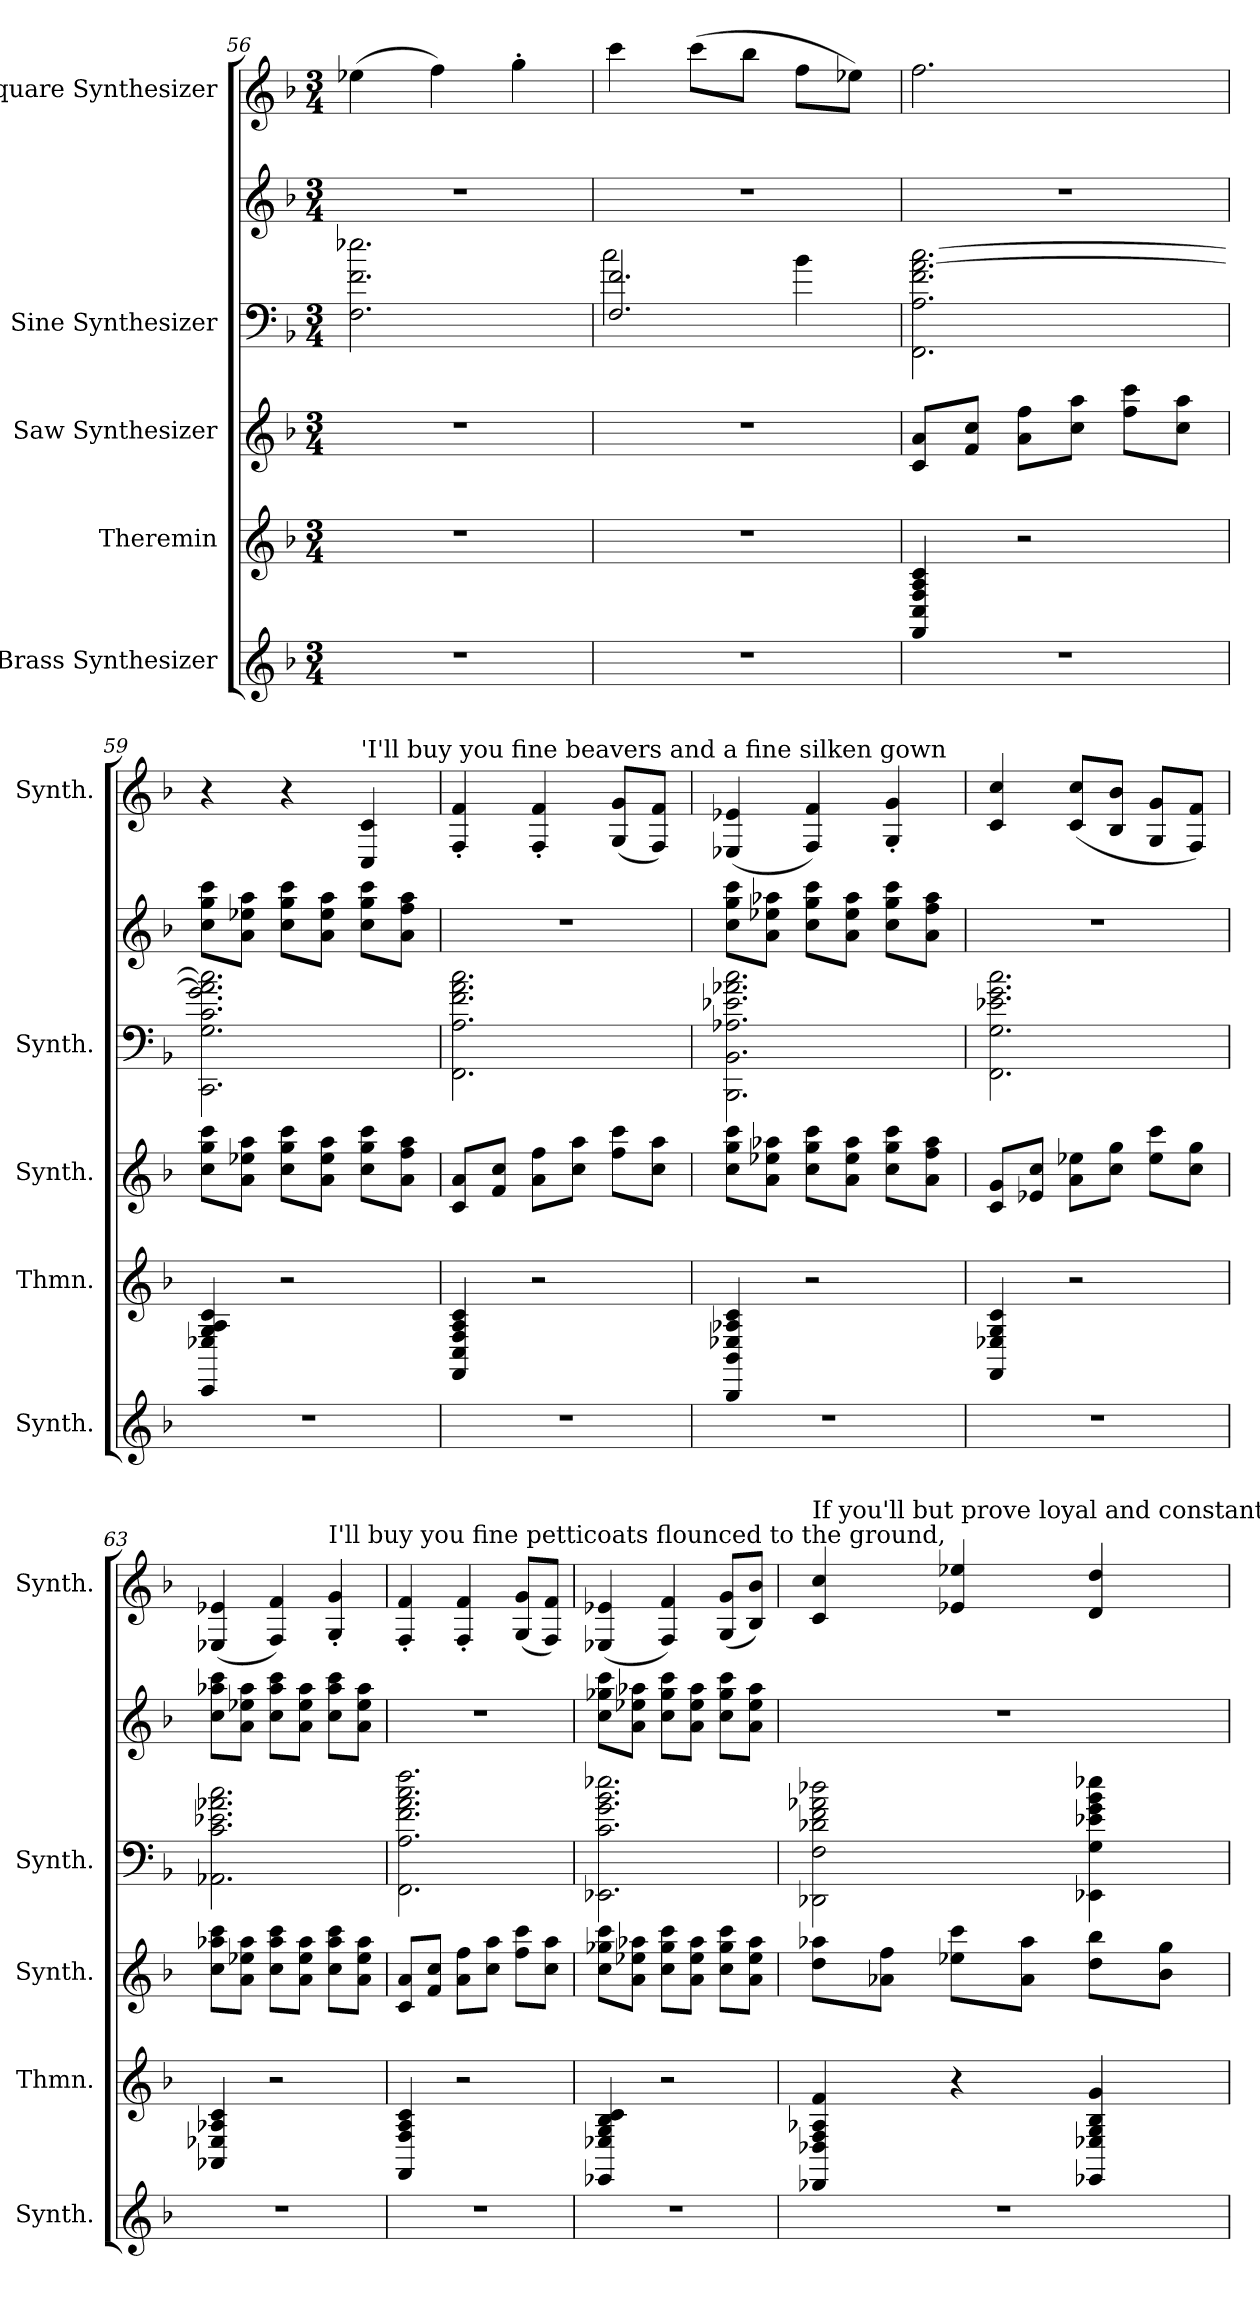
**kern	**kern	**kern	**dynam	**kern	**kern	**dynam	**kern	**dynam
*part5	*part4	*part3	*part3	*part2	*part2	*part2	*part1	*part1
*staff6	*staff5	*staff4	*staff4	*staff3	*staff2	*staff2/3	*staff1	*staff1
*I"Brass Synthesizer	*I"Theremin	*I"Saw Synthesizer	*	*I"Sine Synthesizer	*	*	*I"Square Synthesizer	*
*I'Synth.	*I'Thmn.	*I'Synth.	*	*I'Synth.	*	*	*I'Synth.	*
*clefG2	*clefG2	*clefG2	*	*clefF4	*clefG2	*	*clefG2	*
*k[b-]	*k[b-]	*k[b-]	*	*k[b-]	*k[b-]	*	*k[b-]	*
*M3/4	*M3/4	*M3/4	*	*M3/4	*M3/4	*	*M3/4	*
=56	=56	=56	=56	=56	=56	=56	=56	=56
2.r	2.r	2.r	.	2.F\ 2.f\ 2.ee-X\	2.r	.	(>4ee-X\	.
.	.	.	.	.	.	.	4ff\)	.
.	.	.	.	.	.	.	4gg'\	.
=57	=57	=57	=57	=57	=57	=57	=57	=57
*	*	*	*	*^	*	*	*	*
2.r	2.r	2.r	.	2.F/ 2.f/	2cc\	2.r	.	4ccc\	.
.	.	.	.	.	.	.	.	(>8ccc\L	.
.	.	.	.	.	.	.	.	8bb-\J	.
.	.	.	.	.	4b-\	.	.	8ff\L	.
.	.	.	.	.	.	.	.	8ee-X\J)	.
*	*	*	*	*v	*v	*	*	*	*
=58	=58	=58	=58	=58	=58	=58	=58	=58
!	!	!	!LO:DY:b	!	!	!	!	!
2.r	4FF/ 4C/ 4F/ 4A/ 4c/	8c/ 8a/L	other-dynamics	2.FF\ 2.A\ 2.f\ [2.a\ [2.cc\	2.r	.	2.ff\	.
.	.	8f/ 8cc/J	.	.	.	.	.	.
.	2r	8a\ 8ff\L	.	.	.	.	.	.
.	.	8cc\ 8aa\J	.	.	.	.	.	.
!	!	!	!LO:DY:b	!	!	!	!	!
.	.	8ff\ 8ccc\L	other-dynamics	.	.	.	.	.
.	.	8cc\ 8aa\J	.	.	.	.	.	.
=59	=59	=59	=59	=59	=59	=59	=59	=59
!	!	!	!LO:DY:b	!	!	!LO:DY:b	!	!
2.r	4CC/ 4E-X/ 4G/ 4A/ 4c/	8cc\ 8gg\ 8ccc\L	other-dynamics	2.CC\ 2.G\ 2.c\ 2.g\ 2.a\] 2.cc\]	8cc\ 8gg\ 8ccc\L	other-dynamics	4r	.
.	.	8a\ 8ee-X\ 8aa\J	.	.	8a\ 8ee-X\ 8aa\J	.	.	.
.	2r	8cc\ 8gg\ 8ccc\L	.	.	8cc\ 8gg\ 8ccc\L	.	4r	.
.	.	8a\ 8ee-\ 8aa\J	.	.	8a\ 8ee-\ 8aa\J	.	.	.
!	!	!	!	!	!	!	!LO:TX:a:t='I'll buy you fine beavers and a fine silken gown	!
!	!	!	!	!	!	!	!	!LO:DY:b
.	.	8cc\ 8gg\ 8ccc\L	.	.	8cc\ 8gg\ 8ccc\L	.	4C/ 4c/	other-dynamics
.	.	8a\ 8ff\ 8aa\J	.	.	8a\ 8ff\ 8aa\J	.	.	.
!!LO:PB:g=z
=60	=60	=60	=60	=60	=60	=60	=60	=60
!	!	!	!LO:DY:b	!	!	!	!	!
2.r	4FF/ 4C/ 4F/ 4A/ 4c/	8c/ 8a/L	other-dynamics	2.FF\ 2.A\ 2.f\ 2.a\ 2.cc\	2.r	.	4F/' 4f/'	.
.	.	8f/ 8cc/J	.	.	.	.	.	.
.	2r	8a\ 8ff\L	.	.	.	.	4F/' 4f/'	.
.	.	8cc\ 8aa\J	.	.	.	.	.	.
!	!	!	!LO:DY:b	!	!	!	!	!
.	.	8ff\ 8ccc\L	other-dynamics	.	.	.	(<8G/ 8g/L	.
.	.	8cc\ 8aa\J	.	.	.	.	8F/ 8f/J)	.
=61	=61	=61	=61	=61	=61	=61	=61	=61
!	!	!	!LO:DY:b	!	!	!LO:DY:b	!	!
2.r	4BBB-/ 4BB-/ 4E-X/ 4A-X/ 4c/	8cc\ 8gg\ 8ccc\L	other-dynamics	2.BBB-\ 2.BB-\ 2.A-X\ 2.e-X\ 2.a-X\ 2.cc\	8cc\ 8gg\ 8ccc\L	other-dynamics	(<4E-X/ 4e-X/	.
.	.	8a\ 8ee-X\ 8aa-X\J	.	.	8a\ 8ee-X\ 8aa-X\J	.	.	.
.	2r	8cc\ 8gg\ 8ccc\L	.	.	8cc\ 8gg\ 8ccc\L	.	4F/ 4f/)	.
.	.	8a\ 8ee-\ 8aa-\J	.	.	8a\ 8ee-\ 8aa-\J	.	.	.
.	.	8cc\ 8gg\ 8ccc\L	.	.	8cc\ 8gg\ 8ccc\L	.	4G/' 4g/'	.
.	.	8a\ 8ff\ 8aa-\J	.	.	8a\ 8ff\ 8aa-\J	.	.	.
=62	=62	=62	=62	=62	=62	=62	=62	=62
!	!	!	!LO:DY:b	!	!	!	!	!
2.r	4FF/ 4E-X/ 4G/ 4c/	8c/ 8g/L	other-dynamics	2.FF\ 2.G\ 2.e-X\ 2.g\ 2.cc\	2.r	.	4c/ 4cc/	.
.	.	8e-X/ 8cc/J	.	.	.	.	.	.
.	2r	8a\ 8ee-X\L	.	.	.	.	(<8c/ 8cc/L	.
.	.	8cc\ 8gg\J	.	.	.	.	8B-/ 8b-/J	.
!	!	!	!LO:DY:b	!	!	!	!	!
.	.	8ee-\ 8ccc\L	other-dynamics	.	.	.	8G/ 8g/L	.
.	.	8cc\ 8gg\J	.	.	.	.	8F/ 8f/J)	.
=63	=63	=63	=63	=63	=63	=63	=63	=63
!	!	!	!LO:DY:b	!	!	!LO:DY:b	!	!
2.r	4AA-X/ 4E-X/ 4A-X/ 4c/	8cc\ 8aa-X\ 8ccc\L	other-dynamics	2.AA-X\ 2.c\ 2.e-X\ 2.a-X\ 2.cc\	8cc\ 8aa-X\ 8ccc\L	other-dynamics	(<4E-X/ 4e-X/	.
.	.	8a\ 8ee-X\ 8aa-\J	.	.	8a\ 8ee-X\ 8aa-\J	.	.	.
.	2r	8cc\ 8aa-\ 8ccc\L	.	.	8cc\ 8aa-\ 8ccc\L	.	4F/ 4f/)	.
.	.	8a\ 8ee-\ 8aa-\J	.	.	8a\ 8ee-\ 8aa-\J	.	.	.
!	!	!	!	!	!	!	!LO:TX:a:t=I'll buy you fine petticoats flounced to the ground,	!
.	.	8cc\ 8aa-\ 8ccc\L	.	.	8cc\ 8aa-\ 8ccc\L	.	4G/' 4g/'	.
.	.	8a\ 8ee-\ 8aa-\J	.	.	8a\ 8ee-\ 8aa-\J	.	.	.
=64	=64	=64	=64	=64	=64	=64	=64	=64
!	!	!	!LO:DY:b	!	!	!	!	!
2.r	4FF/ 4F/ 4A/ 4c/	8c/ 8a/L	other-dynamics	2.FF\ 2.A\ 2.f\ 2.a\ 2.cc\ 2.ff\	2.r	.	4F/' 4f/'	.
.	.	8f/ 8cc/J	.	.	.	.	.	.
.	2r	8a\ 8ff\L	.	.	.	.	4F/' 4f/'	.
.	.	8cc\ 8aa\J	.	.	.	.	.	.
!	!	!	!LO:DY:b	!	!	!	!	!
.	.	8ff\ 8ccc\L	other-dynamics	.	.	.	(<8G/ 8g/L	.
.	.	8cc\ 8aa\J	.	.	.	.	8F/ 8f/J)	.
!!LO:PB:g=z
=65	=65	=65	=65	=65	=65	=65	=65	=65
!	!	!	!LO:DY:b	!	!	!LO:DY:b	!	!
2.r	4EE-X/ 4E-X/ 4G/ 4B-/ 4c/	8cc\ 8gg-X\ 8ccc\L	other-dynamics	2.EE-X\ 2.c\ 2.g\ 2.b-\ 2.ee-X\	8cc\ 8gg-X\ 8ccc\L	other-dynamics	(<4E-X/ 4e-X/	.
.	.	8a\ 8ee-X\ 8aa-X\J	.	.	8a\ 8ee-X\ 8aa-X\J	.	.	.
.	2r	8cc\ 8gg-\ 8ccc\L	.	.	8cc\ 8gg-\ 8ccc\L	.	4F/ 4f/)	.
.	.	8a\ 8ee-\ 8aa-\J	.	.	8a\ 8ee-\ 8aa-\J	.	.	.
.	.	8cc\ 8gg-\ 8ccc\L	.	.	8cc\ 8gg-\ 8ccc\L	.	(<8G/ 8g/L	.
.	.	8a\ 8ee-\ 8aa-\J	.	.	8a\ 8ee-\ 8aa-\J	.	8B-/ 8b-/J)	.
=66	=66	=66	=66	=66	=66	=66	=66	=66
!	!	!	!	!	!	!	!LO:TX:a:t=If you'll but prove loyal and constant to me	!
!	!	!	!LO:DY:b	!	!	!	!	!
2.r	4DD-X/ 4D-X/ 4F/ 4A-X/ 4f/	8dd\ 8aa-X\L	other-dynamics	2DD-X\ 2F\ 2d-X\ 2f\ 2a-X\ 2dd-X\	2.r	.	4c/ 4cc/	.
.	.	8a-X\ 8ff\J	.	.	.	.	.	.
.	4r	8ee-X\ 8ccc\L	.	.	.	.	4e-X/ 4ee-X/	.
.	.	8a-\ 8aa-\J	.	.	.	.	.	.
!	!	!	!LO:DY:b	!	!	!	!	!
.	4EE-X/ 4E-X/ 4G/ 4B-/ 4g/	8dd\ 8bb-\L	other-dynamics	4EE-X\ 4G\ 4e-X\ 4g\ 4b-\ 4ee-X\	.	.	4d/ 4dd/	.
.	.	8b-\ 8gg\J	.	.	.	.	.	.
=	=	=	=	=	=	=	=	=
*-	*-	*-	*-	*-	*-	*-	*-	*-
